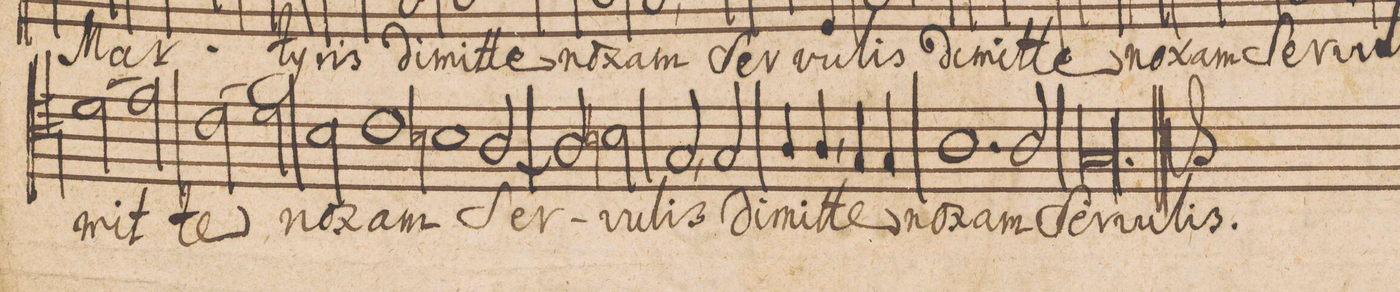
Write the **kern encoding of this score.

**kern	**text	**dynam
*I"Tenore	*	*
*clefC4	*	*
*k[]	*	*
*met(C|)	*	*
*M2/2	*	*
(2d\	-mit-	.
2e\)	.	.
=171	=171	=171
(2c\	-te	.
2d\)	.	.
=172	=172	=172
2B\	no-	.
1c\	-xam	.
=173-	=173	=173
1Bn	.	.
=174-	=174	=174
[<2A/	Ser-	.
=175	=175	=175
2A/]	.	.
2Bn\	-vu-	.
=176	=176	=176
2G/,<	-lis	.
2G/	di-	.
=177	=177	=177
4A/	-mit-	.
4A/,<	-te	.
4G/	no-	.
4G/	-xam	.
=178	=178	=178
1.A	Ser-	.
=179-	=179	=179
2A/	-vu-	.
=180	=180	=180
0.G/	-lis.	.
==	==	==
*-	*-	*-
